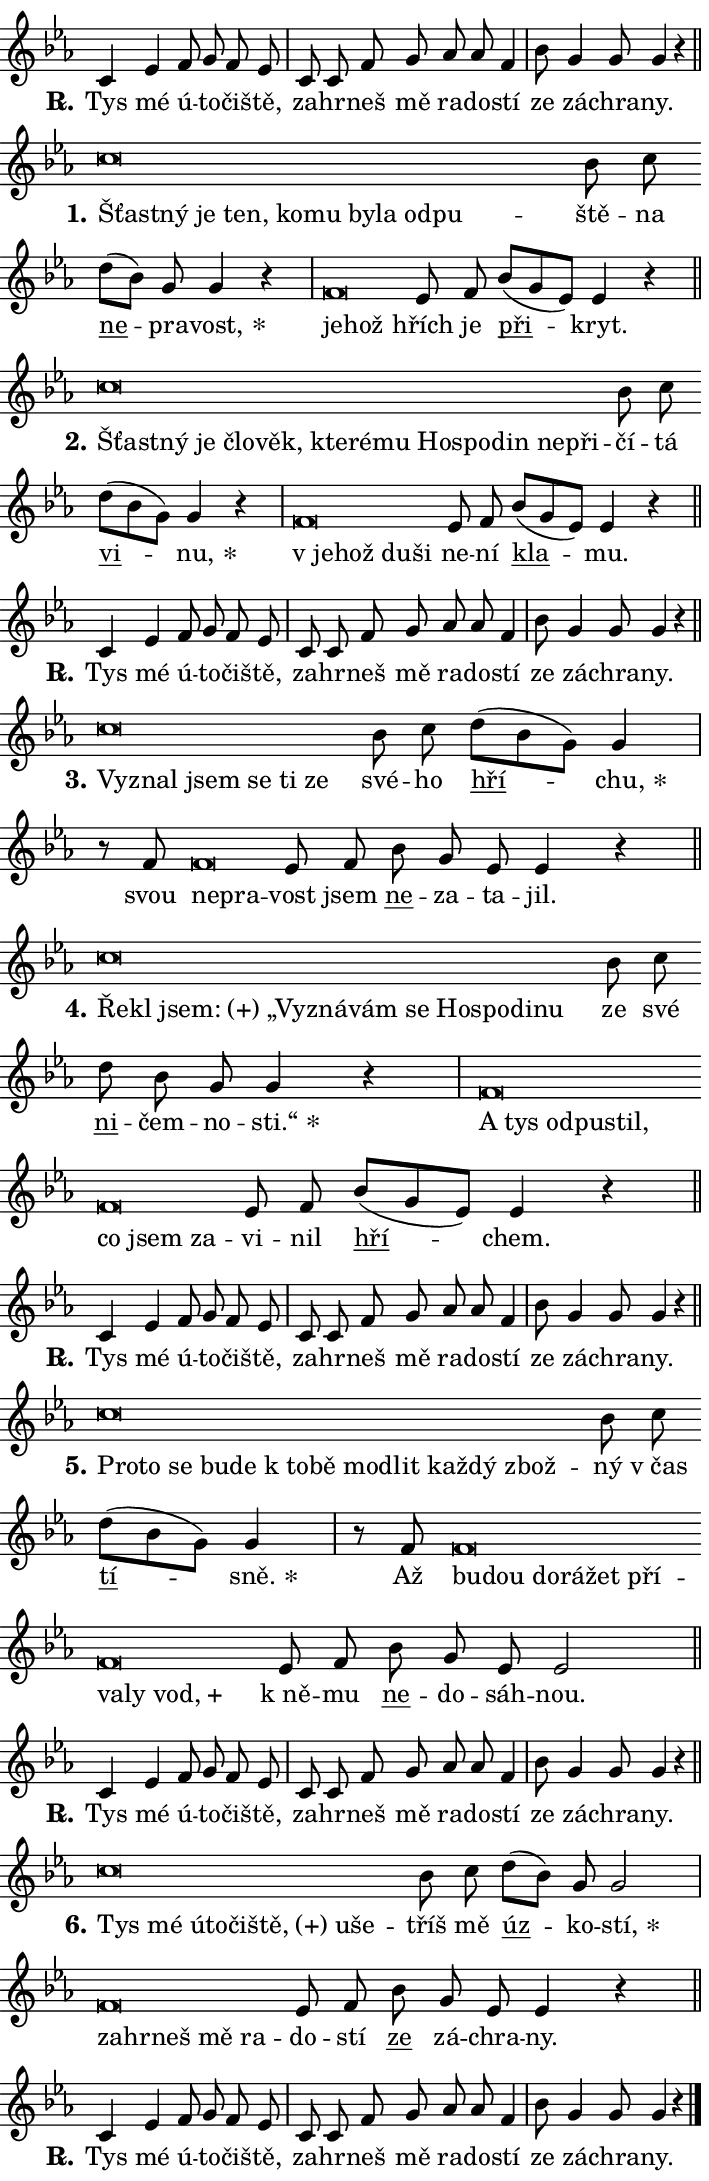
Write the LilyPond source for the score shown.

\version "2.24.0"
\header { tagline = "" }
\paper {
  indent = 0\cm
  top-margin = 0\cm
  right-margin = 0.13\cm % to fit lyric hyphens
  bottom-margin = 0\cm
  left-margin = 0\cm
  paper-width = 12\cm
  page-breaking = #ly:one-page-breaking
  system-system-spacing.basic-distance = #11
  score-system-spacing.basic-distance = #11
  ragged-last = ##f
}


%% Author: Thomas Morley
%% https://lists.gnu.org/archive/html/lilypond-user/2020-05/msg00002.html
#(define (line-position grob)
"Returns position of @var[grob} in current system:
   @code{'start}, if at first time-step
   @code{'end}, if at last time-step
   @code{'middle} otherwise
"
  (let* ((col (ly:item-get-column grob))
         (ln (ly:grob-object col 'left-neighbor))
         (rn (ly:grob-object col 'right-neighbor))
         (col-to-check-left (if (ly:grob? ln) ln col))
         (col-to-check-right (if (ly:grob? rn) rn col))
         (break-dir-left
           (and
             (ly:grob-property col-to-check-left 'non-musical #f)
             (ly:item-break-dir col-to-check-left)))
         (break-dir-right
           (and
             (ly:grob-property col-to-check-right 'non-musical #f)
             (ly:item-break-dir col-to-check-right))))
        (cond ((eqv? 1 break-dir-left) 'start)
              ((eqv? -1 break-dir-right) 'end)
              (else 'middle))))

#(define (tranparent-at-line-position vctor)
  (lambda (grob)
  "Relying on @code{line-position} select the relevant enry from @var{vctor}.
Used to determine transparency,"
    (case (line-position grob)
      ((end) (not (vector-ref vctor 0)))
      ((middle) (not (vector-ref vctor 1)))
      ((start) (not (vector-ref vctor 2))))))

noteHeadBreakVisibility =
#(define-music-function (break-visibility)(vector?)
"Makes @code{NoteHead}s transparent relying on @var{break-visibility}"
#{
  \override NoteHead.transparent =
    #(tranparent-at-line-position break-visibility)
#})

#(define delete-ledgers-for-transparent-note-heads
  (lambda (grob)
    "Reads whether a @code{NoteHead} is transparent.
If so this @code{NoteHead} is removed from @code{'note-heads} from
@var{grob}, which is supposed to be @code{LedgerLineSpanner}.
As a result ledgers are not printed for this @code{NoteHead}"
    (let* ((nhds-array (ly:grob-object grob 'note-heads))
           (nhds-list
             (if (ly:grob-array? nhds-array)
                 (ly:grob-array->list nhds-array)
                 '()))
           ;; Relies on the transparent-property being done before
           ;; Staff.LedgerLineSpanner.after-line-breaking is executed.
           ;; This is fragile ...
           (to-keep
             (remove
               (lambda (nhd)
                 (ly:grob-property nhd 'transparent #f))
               nhds-list)))
      ;; TODO find a better method to iterate over grob-arrays, similiar
      ;; to filter/remove etc for lists
      ;; For now rebuilt from scratch
      (set! (ly:grob-object grob 'note-heads)  '())
      (for-each
        (lambda (nhd)
          (ly:pointer-group-interface::add-grob grob 'note-heads nhd))
        to-keep))))

squashNotes = {
  \override NoteHead.X-extent = #'(-0.2 . 0.2)
  \override NoteHead.Y-extent = #'(-0.75 . 0)
  \override NoteHead.stencil =
    #(lambda (grob)
       (let ((pos (ly:grob-property grob 'staff-position)))
         (begin
           (if (< pos -7) (display "ERROR: Lower brevis then expected\n") (display ""))
           (if (<= pos -6) ly:text-interface::print ly:note-head::print))))
}
unSquashNotes = {
  \revert NoteHead.X-extent
  \revert NoteHead.Y-extent
  \revert NoteHead.stencil
}

hideNotes = \noteHeadBreakVisibility #begin-of-line-visible
unHideNotes = \noteHeadBreakVisibility #all-visible

% work-around for resetting accidentals
% https://lilypond.org/doc/v2.23/Documentation/notation/displaying-rhythms#unmetered-music
cadenzaMeasure = {
  \cadenzaOff
  \partial 1024 s1024
  \cadenzaOn
}

#(define-markup-command (accent layout props text) (markup?)
  "Underline accented syllable"
  (interpret-markup layout props
    #{\markup \override #'(offset . 4.3) \underline { #text }#}))

responsum = \markup \concat {
  "R" \hspace #-1.05 \path #0.1 #'((moveto 0 0.07) (lineto 0.9 0.8)) \hspace #0.05 "."
}

spaceSize = #0.6828661417322834 % exact space size for TeX Gyre Schola

\layout {
  \context {
    \Staff
    \remove "Time_signature_engraver"
    \override LedgerLineSpanner.after-line-breaking = #delete-ledgers-for-transparent-note-heads
  }
  \context {
    \Lyrics {
      \override LyricSpace.minimum-distance = \spaceSize
      \override LyricText.font-name = #"TeX Gyre Schola"
      \override LyricText.font-size = 1
      \override StanzaNumber.font-name = #"TeX Gyre Schola Bold"
      \override StanzaNumber.font-size = 1
    }
  }
  \context {
    \Score 
    \override NoteHead.text =
      #(lambda (grob) 
        (let ((pos (ly:grob-property grob 'staff-position)))
          #{\markup {
            \combine
              \halign #-0.55 \raise #(if (= pos -6) 0 0.5) \override #'(thickness . 2) \draw-line #'(3.2 . 0)
              \musicglyph "noteheads.sM1"
          }#}))
  }
}

% magnetic-lyrics.ily
%
%   written by
%     Jean Abou Samra <jean@abou-samra.fr>
%     Werner Lemberg <wl@gnu.org>
%
%   adapted by
%     Jiri Hon <jiri.hon@gmail.com>
%
% Version 2022-Apr-15

% https://www.mail-archive.com/lilypond-user@gnu.org/msg149350.html

#(define (Left_hyphen_pointer_engraver context)
   "Collect syllable-hyphen-syllable occurrences in lyrics and store
them in properties.  This engraver only looks to the left.  For
example, if the lyrics input is @code{foo -- bar}, it does the
following.

@itemize @bullet
@item
Set the @code{text} property of the @code{LyricHyphen} grob between
@q{foo} and @q{bar} to @code{foo}.

@item
Set the @code{left-hyphen} property of the @code{LyricText} grob with
text @q{foo} to the @code{LyricHyphen} grob between @q{foo} and
@q{bar}.
@end itemize

Use this auxiliary engraver in combination with the
@code{lyric-@/text::@/apply-@/magnetic-@/offset!} hook."
   (let ((hyphen #f)
         (text #f))
     (make-engraver
      (acknowledgers
       ((lyric-syllable-interface engraver grob source-engraver)
        (set! text grob)))
      (end-acknowledgers
       ((lyric-hyphen-interface engraver grob source-engraver)
        ;(when (not (grob::has-interface grob 'lyric-space-interface))
          (set! hyphen grob)));)
      ((stop-translation-timestep engraver)
       (when (and text hyphen)
         (ly:grob-set-object! text 'left-hyphen hyphen))
       (set! text #f)
       (set! hyphen #f)))))

#(define (lyric-text::apply-magnetic-offset! grob)
   "If the space between two syllables is less than the value in
property @code{LyricText@/.details@/.squash-threshold}, move the right
syllable to the left so that it gets concatenated with the left
syllable.

Use this function as a hook for
@code{LyricText@/.after-@/line-@/breaking} if the
@code{Left_@/hyphen_@/pointer_@/engraver} is active."
   (let ((hyphen (ly:grob-object grob 'left-hyphen #f)))
     (when hyphen
       (let ((left-text (ly:spanner-bound hyphen LEFT)))
         (when (grob::has-interface left-text 'lyric-syllable-interface)
           (let* ((common (ly:grob-common-refpoint grob left-text X))
                  (this-x-ext (ly:grob-extent grob common X))
                  (left-x-ext
                   (begin
                     ;; Trigger magnetism for left-text.
                     (ly:grob-property left-text 'after-line-breaking)
                     (ly:grob-extent left-text common X)))
                  ;; `delta` is the gap width between two syllables.
                  (delta (- (interval-start this-x-ext)
                            (interval-end left-x-ext)))
                  (details (ly:grob-property grob 'details))
                  (threshold (assoc-get 'squash-threshold details 0.2)))
             (when (< delta threshold)
               (let* (;; We have to manipulate the input text so that
                      ;; ligatures crossing syllable boundaries are not
                      ;; disabled.  For languages based on the Latin
                      ;; script this is essentially a beautification.
                      ;; However, for non-Western scripts it can be a
                      ;; necessity.
                      (lt (ly:grob-property left-text 'text))
                      (rt (ly:grob-property grob 'text))
                      (is-space (grob::has-interface hyphen 'lyric-space-interface))
                      (space (if is-space " " ""))
                      (extra-delta (if is-space spaceSize 0))
                      ;; Append new syllable.
                      (ltrt-space (if (and (string? lt) (string? rt))
                                (string-append lt space rt)
                                (make-concat-markup (list lt space rt))))
                      ;; Right-align `ltrt` to the right side.
                      (ltrt-space-markup (grob-interpret-markup
                               grob
                               (make-translate-markup
                                (cons (interval-length this-x-ext) 0)
                                (make-right-align-markup ltrt-space)))))
                 (begin
                   ;; Don't print `left-text`.
                   (ly:grob-set-property! left-text 'stencil #f)
                   ;; Set text and stencil (which holds all collected
                   ;; syllables so far) and shift it to the left.
                   (ly:grob-set-property! grob 'text ltrt-space)
                   (ly:grob-set-property! grob 'stencil ltrt-space-markup)
                   (ly:grob-translate-axis! grob (- (- delta extra-delta)) X))))))))))


#(define (lyric-hyphen::displace-bounds-first grob)
   ;; Make very sure this callback isn't triggered too early.
   (let ((left (ly:spanner-bound grob LEFT))
         (right (ly:spanner-bound grob RIGHT)))
     (ly:grob-property left 'after-line-breaking)
     (ly:grob-property right 'after-line-breaking)
     (ly:lyric-hyphen::print grob)))

squashThreshold = #0.4

\layout {
  \context {
    \Lyrics
    \consists #Left_hyphen_pointer_engraver
    \override LyricText.after-line-breaking =
      #lyric-text::apply-magnetic-offset!
    \override LyricHyphen.stencil = #lyric-hyphen::displace-bounds-first
    \override LyricText.details.squash-threshold = \squashThreshold
    \override LyricHyphen.minimum-distance = 0
    \override LyricHyphen.minimum-length = \squashThreshold
  }
}

squashText = \override LyricText.details.squash-threshold = 9999
unSquashText = \override LyricText.details.squash-threshold = \squashThreshold

leftText = \override LyricText.self-alignment-X = #LEFT
unLeftText = \revert LyricText.self-alignment-X

starOffset = #(lambda (grob) 
                (let ((x_offset (ly:self-alignment-interface::aligned-on-x-parent grob)))
                  (if (= x_offset 0) 0 (+ x_offset 1.2))))

star = #(define-music-function (syllable)(string?)
"Append star separator at the end of a syllable"
#{
  \once \override LyricText.X-offset = #starOffset
  \lyricmode { \markup {
    #syllable
    \override #'((font-name . "TeX Gyre Schola Bold")) \hspace #0.2 \lower #0.65 \larger "*"
  } }
#})

starAccent = #(define-music-function (syllable)(string?)
"Append star separator at the end of a syllable and make accent"
#{
  \once \override LyricText.X-offset = #starOffset
  \lyricmode { \markup {
    \accent #syllable
    \override #'((font-name . "TeX Gyre Schola Bold")) \hspace #0.2 \lower #0.65 \larger "*"
  } }
#})

breath = #(define-music-function (syllable)(string?)
"Append breathing indicator at the end of a syllable"
#{
  \lyricmode { \markup { #syllable "+" } }
#})

optionalBreath = #(define-music-function (syllable)(string?)
"Append optional breathing indicator at the end of a syllable"
#{
  \lyricmode { \markup { #syllable "(+)" } }
#})


\score {
    <<
        \new Voice = "melody" { \cadenzaOn \key es \major \relative { c'4 es f8 g f es \cadenzaMeasure \bar "|" c c f g as as f4 \cadenzaMeasure \bar "|" bes8 g4 g8 g4 r \cadenzaMeasure \bar "||" \break } }
        \new Lyrics \lyricsto "melody" { \lyricmode { \set stanza = \responsum
Tys mé ú -- to -- či -- ště, za -- hr -- neš mě ra -- do -- stí ze zá -- chra -- ny. } }
    >>
    \layout {}
}

\score {
    <<
        \new Voice = "melody" { \cadenzaOn \key es \major \relative { \squashNotes c''\breve*1/16 \hideNotes \breve*1/16 \bar "" \breve*1/16 \bar "" \breve*1/16 \bar "" \breve*1/16 \bar "" \breve*1/16 \bar "" \breve*1/16 \bar "" \breve*1/16 \bar "" \breve*1/16 \breve*1/16 \bar "" \unHideNotes \unSquashNotes bes8 c \bar "" d[( bes)] g g4 r \cadenzaMeasure \bar "|" \squashNotes f\breve*1/16 \hideNotes \breve*1/16 \bar "" \unHideNotes \unSquashNotes es8 f \bar "" bes[( g es)] es4 r \cadenzaMeasure \bar "||" \break } }
        \new Lyrics \lyricsto "melody" { \lyricmode { \set stanza = "1."
\leftText Šťast -- \squashText ný je ten, ko -- mu by -- la od -- pu -- \unLeftText \unSquashText ště -- na \markup \accent ne -- pra -- \star vost, \leftText je -- \squashText hož \unLeftText \unSquashText hřích je \markup \accent při -- kryt. } }
    >>
    \layout {}
}

\score {
    <<
        \new Voice = "melody" { \cadenzaOn \key es \major \relative { \squashNotes c''\breve*1/16 \hideNotes \breve*1/16 \bar "" \breve*1/16 \bar "" \breve*1/16 \bar "" \breve*1/16 \bar "" \breve*1/16 \bar "" \breve*1/16 \bar "" \breve*1/16 \bar "" \breve*1/16 \bar "" \breve*1/16 \bar "" \breve*1/16 \bar "" \breve*1/16 \breve*1/16 \bar "" \unHideNotes \unSquashNotes bes8 c \bar "" d[( bes g)] g4 r \cadenzaMeasure \bar "|" \squashNotes f\breve*1/16 \hideNotes \breve*1/16 \bar "" \breve*1/16 \breve*1/16 \bar "" \unHideNotes \unSquashNotes es8 f \bar "" bes[( g es)] es4 r \cadenzaMeasure \bar "||" \break } }
        \new Lyrics \lyricsto "melody" { \lyricmode { \set stanza = "2."
\leftText Šťast -- \squashText ný je člo -- věk, kte -- ré -- mu Ho -- spo -- din ne -- při -- \unLeftText \unSquashText čí -- tá \markup \accent vi -- \star nu, \leftText "v je" -- \squashText hož du -- ši \unLeftText \unSquashText ne -- ní \markup \accent kla -- mu. } }
    >>
    \layout {}
}

\score {
    <<
        \new Voice = "melody" { \cadenzaOn \key es \major \relative { c'4 es f8 g f es \cadenzaMeasure \bar "|" c c f g as as f4 \cadenzaMeasure \bar "|" bes8 g4 g8 g4 r \cadenzaMeasure \bar "||" \break } }
        \new Lyrics \lyricsto "melody" { \lyricmode { \set stanza = \responsum
Tys mé ú -- to -- či -- ště, za -- hr -- neš mě ra -- do -- stí ze zá -- chra -- ny. } }
    >>
    \layout {}
}

\score {
    <<
        \new Voice = "melody" { \cadenzaOn \key es \major \relative { \squashNotes c''\breve*1/16 \hideNotes \breve*1/16 \bar "" \breve*1/16 \bar "" \breve*1/16 \bar "" \breve*1/16 \breve*1/16 \bar "" \unHideNotes \unSquashNotes bes8 c \bar "" d[( bes g)] g4 \cadenzaMeasure \bar "|" r8 f8 \squashNotes f\breve*1/16 \hideNotes \breve*1/16 \bar "" \unHideNotes \unSquashNotes es8 f \bar "" bes g es es4 r \cadenzaMeasure \bar "||" \break } }
        \new Lyrics \lyricsto "melody" { \lyricmode { \set stanza = "3."
\leftText Vy -- \squashText znal jsem se ti ze \unLeftText \unSquashText své -- ho \markup \accent hří -- \star chu, svou \leftText ne -- \squashText pra -- \unLeftText \unSquashText vost jsem \markup \accent ne -- za -- ta -- jil. } }
    >>
    \layout {}
}

\score {
    <<
        \new Voice = "melody" { \cadenzaOn \key es \major \relative { \squashNotes c''\breve*1/16 \hideNotes \breve*1/16 \bar "" \breve*1/16 \bar "" \breve*1/16 \bar "" \breve*1/16 \bar "" \breve*1/16 \bar "" \breve*1/16 \bar "" \breve*1/16 \bar "" \breve*1/16 \bar "" \breve*1/16 \breve*1/16 \bar "" \unHideNotes \unSquashNotes bes8 c \bar "" d bes g g4 r \cadenzaMeasure \bar "|" \squashNotes f\breve*1/16 \hideNotes \breve*1/16 \bar "" \breve*1/16 \bar "" \breve*1/16 \bar "" \breve*1/16 \bar "" \breve*1/16 \bar "" \breve*1/16 \breve*1/16 \bar "" \unHideNotes \unSquashNotes es8 f \bar "" bes[( g es)] es4 r \cadenzaMeasure \bar "||" \break } }
        \new Lyrics \lyricsto "melody" { \lyricmode { \set stanza = "4."
\leftText Ře -- \squashText kl \optionalBreath jsem: „Vy -- zná -- vám se Ho -- spo -- di -- nu \unLeftText \unSquashText ze své \markup \accent ni -- čem -- no -- \star sti.“ \leftText A \squashText tys od -- pu -- stil, co jsem za -- \unLeftText \unSquashText vi -- nil \markup \accent hří -- chem. } }
    >>
    \layout {}
}

\score {
    <<
        \new Voice = "melody" { \cadenzaOn \key es \major \relative { c'4 es f8 g f es \cadenzaMeasure \bar "|" c c f g as as f4 \cadenzaMeasure \bar "|" bes8 g4 g8 g4 r \cadenzaMeasure \bar "||" \break } }
        \new Lyrics \lyricsto "melody" { \lyricmode { \set stanza = \responsum
Tys mé ú -- to -- či -- ště, za -- hr -- neš mě ra -- do -- stí ze zá -- chra -- ny. } }
    >>
    \layout {}
}

\score {
    <<
        \new Voice = "melody" { \cadenzaOn \key es \major \relative { \squashNotes c''\breve*1/16 \hideNotes \breve*1/16 \bar "" \breve*1/16 \bar "" \breve*1/16 \bar "" \breve*1/16 \bar "" \breve*1/16 \bar "" \breve*1/16 \bar "" \breve*1/16 \bar "" \breve*1/16 \bar "" \breve*1/16 \bar "" \breve*1/16 \breve*1/16 \bar "" \unHideNotes \unSquashNotes bes8 c \bar "" d[( bes g)] g4 \cadenzaMeasure \bar "|" r8 f8 \squashNotes f\breve*1/16 \hideNotes \breve*1/16 \bar "" \breve*1/16 \bar "" \breve*1/16 \bar "" \breve*1/16 \bar "" \breve*1/16 \bar "" \breve*1/16 \bar "" \breve*1/16 \breve*1/16 \bar "" \unHideNotes \unSquashNotes es8 f \bar "" bes g es es2 \cadenzaMeasure \bar "||" \break } }
        \new Lyrics \lyricsto "melody" { \lyricmode { \set stanza = "5."
\leftText Pro -- \squashText to se bu -- de "k to" -- bě mo -- dlit kaž -- dý zbož -- \unLeftText \unSquashText ný "v čas" \markup \accent tí -- \star sně. Až \leftText bu -- \squashText dou do -- rá -- žet pří -- va -- ly \breath "vod," \unLeftText \unSquashText "k ně" -- mu \markup \accent ne -- do -- sáh -- nou. } }
    >>
    \layout {}
}

\score {
    <<
        \new Voice = "melody" { \cadenzaOn \key es \major \relative { c'4 es f8 g f es \cadenzaMeasure \bar "|" c c f g as as f4 \cadenzaMeasure \bar "|" bes8 g4 g8 g4 r \cadenzaMeasure \bar "||" \break } }
        \new Lyrics \lyricsto "melody" { \lyricmode { \set stanza = \responsum
Tys mé ú -- to -- či -- ště, za -- hr -- neš mě ra -- do -- stí ze zá -- chra -- ny. } }
    >>
    \layout {}
}

\score {
    <<
        \new Voice = "melody" { \cadenzaOn \key es \major \relative { \squashNotes c''\breve*1/16 \hideNotes \breve*1/16 \bar "" \breve*1/16 \bar "" \breve*1/16 \bar "" \breve*1/16 \bar "" \breve*1/16 \bar "" \breve*1/16 \breve*1/16 \bar "" \unHideNotes \unSquashNotes bes8 c \bar "" d[( bes)] g g2 \cadenzaMeasure \bar "|" \squashNotes f\breve*1/16 \hideNotes \breve*1/16 \bar "" \breve*1/16 \bar "" \breve*1/16 \breve*1/16 \bar "" \unHideNotes \unSquashNotes es8 f \bar "" bes g es es4 r \cadenzaMeasure \bar "||" \break } }
        \new Lyrics \lyricsto "melody" { \lyricmode { \set stanza = "6."
\leftText Tys \squashText mé ú -- to -- či -- \optionalBreath ště, u -- še -- \unLeftText \unSquashText tříš mě \markup \accent úz -- ko -- \star stí, \leftText za -- \squashText hr -- neš mě ra -- \unLeftText \unSquashText do -- stí \markup \accent ze zá -- chra -- ny. } }
    >>
    \layout {}
}

\score {
    <<
        \new Voice = "melody" { \cadenzaOn \key es \major \relative { c'4 es f8 g f es \cadenzaMeasure \bar "|" c c f g as as f4 \cadenzaMeasure \bar "|" bes8 g4 g8 g4 r \cadenzaMeasure \bar "||" \break } \bar "|." }
        \new Lyrics \lyricsto "melody" { \lyricmode { \set stanza = \responsum
Tys mé ú -- to -- či -- ště, za -- hr -- neš mě ra -- do -- stí ze zá -- chra -- ny. } }
    >>
    \layout {}
}
